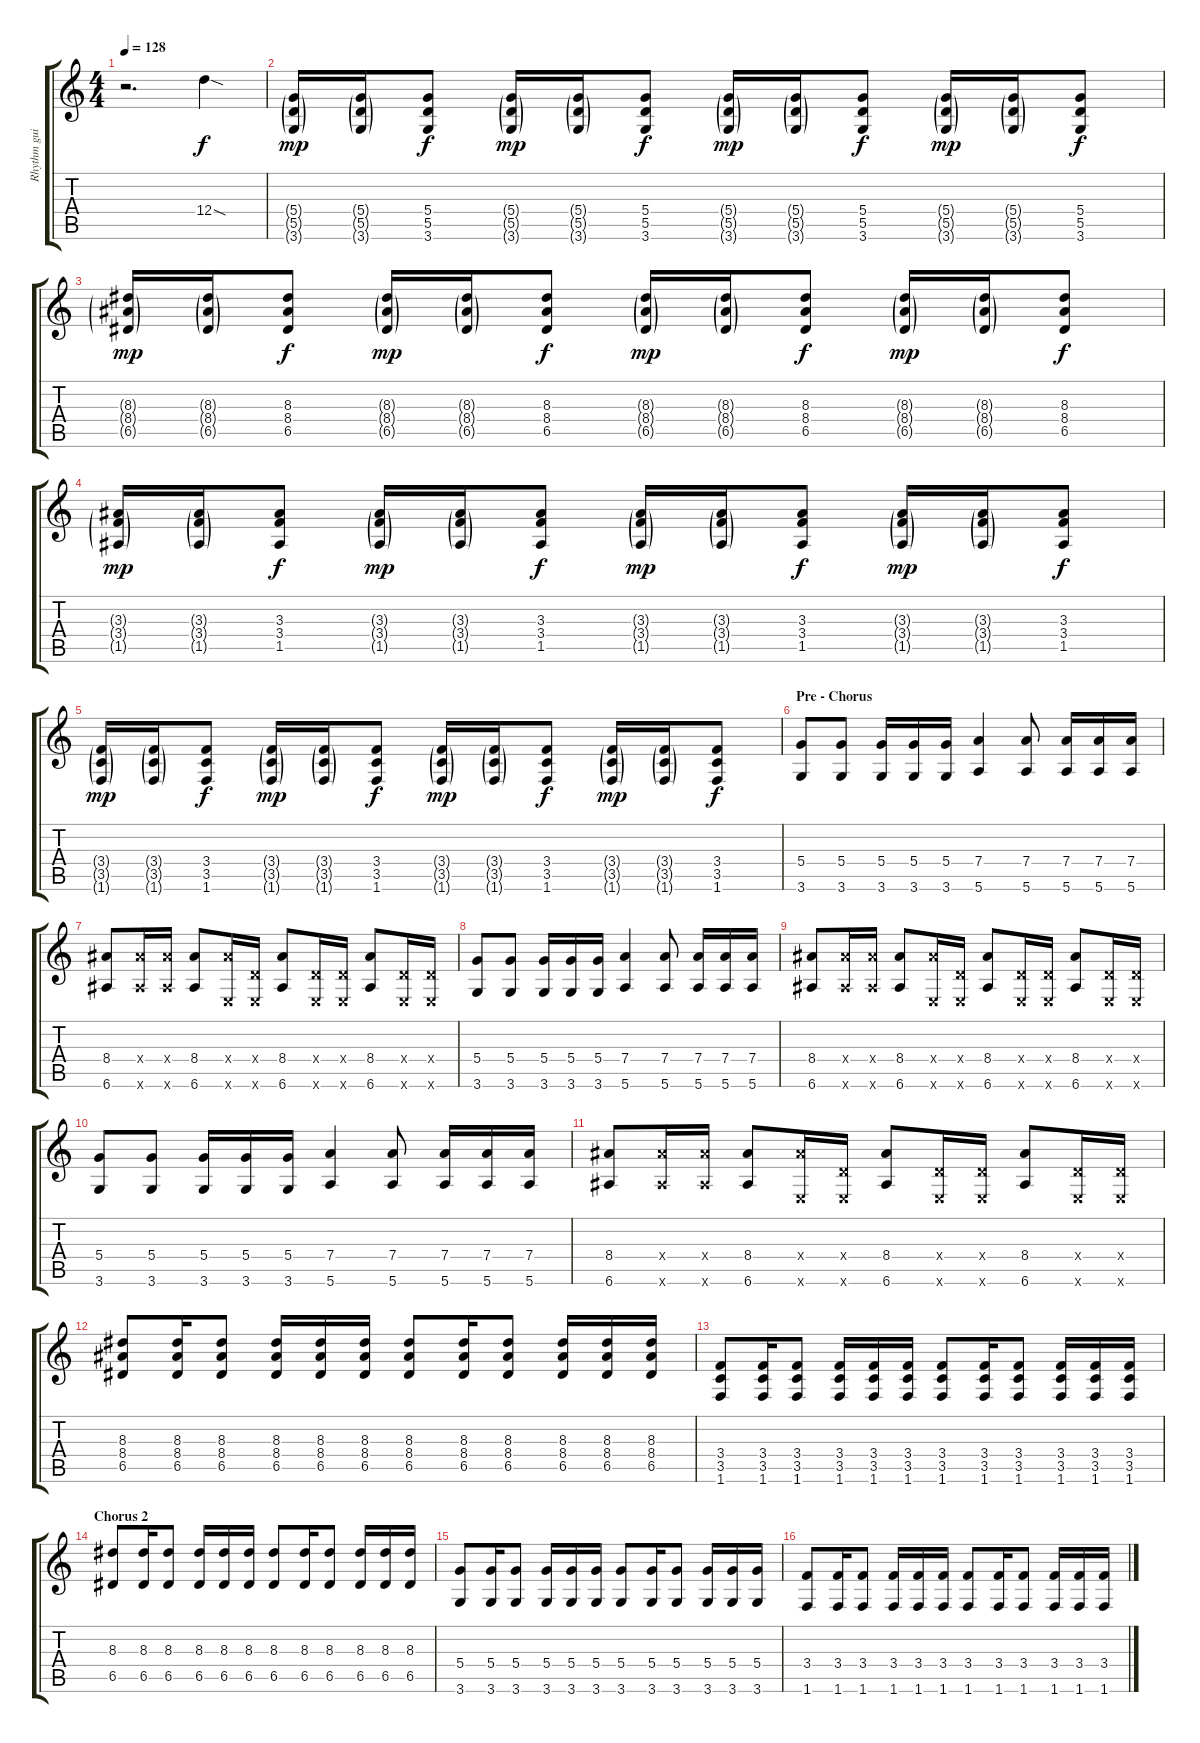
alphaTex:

\track ("Rhythm guitar" "Rhythm gui") {instrument distortionguitar}
\staff {score tabs}
\tuning (E4 B3 G3 D3 A2 E2) {hide}
\ts (4 4)
\tempo 128
\clef g2
\ks c
r.2{d dy f} 12.4{sod}.4 |
(5.4{g} 5.5{g} 3.6{g}).16{dy mp} (5.4{g} 5.5{g} 3.6{g}).16 (5.4 5.5 3.6).8{dy f} (5.4{g} 5.5{g} 3.6{g}).16{dy mp} (5.4{g} 5.5{g} 3.6{g}).16 (5.4 5.5 3.6).8{dy f} (5.4{g} 5.5{g} 3.6{g}).16{dy mp} (5.4{g} 5.5{g} 3.6{g}).16 (5.4 5.5 3.6).8{dy f} (5.4{g} 5.5{g} 3.6{g}).16{dy mp} (5.4{g} 5.5{g} 3.6{g}).16 (5.4 5.5 3.6).8{dy f} |
(8.3{g} 8.4{g} 6.5{g}).16{dy mp} (8.3{g} 8.4{g} 6.5{g}).16 (8.3 8.4 6.5).8{dy f} (8.3{g} 8.4{g} 6.5{g}).16{dy mp} (8.3{g} 8.4{g} 6.5{g}).16 (8.3 8.4 6.5).8{dy f} (8.3{g} 8.4{g} 6.5{g}).16{dy mp} (8.3{g} 8.4{g} 6.5{g}).16 (8.3 8.4 6.5).8{dy f} (8.3{g} 8.4{g} 6.5{g}).16{dy mp} (8.3{g} 8.4{g} 6.5{g}).16 (8.3 8.4 6.5).8{dy f} |
(3.3{g} 3.4{g} 1.5{g}).16{dy mp} (3.3{g} 3.4{g} 1.5{g}).16 (3.3 3.4 1.5).8{dy f} (3.3{g} 3.4{g} 1.5{g}).16{dy mp} (3.3{g} 3.4{g} 1.5{g}).16 (3.3 3.4 1.5).8{dy f} (3.3{g} 3.4{g} 1.5{g}).16{dy mp} (3.3{g} 3.4{g} 1.5{g}).16 (3.3 3.4 1.5).8{dy f} (3.3{g} 3.4{g} 1.5{g}).16{dy mp} (3.3{g} 3.4{g} 1.5{g}).16 (3.3 3.4 1.5).8{dy f} |
(3.4{g} 3.5{g} 1.6{g}).16{dy mp} (3.4{g} 3.5{g} 1.6{g}).16 (3.4 3.5 1.6).8{dy f} (3.4{g} 3.5{g} 1.6{g}).16{dy mp} (3.4{g} 3.5{g} 1.6{g}).16 (3.4 3.5 1.6).8{dy f} (3.4{g} 3.5{g} 1.6{g}).16{dy mp} (3.4{g} 3.5{g} 1.6{g}).16 (3.4 3.5 1.6).8{dy f} (3.4{g} 3.5{g} 1.6{g}).16{dy mp} (3.4{g} 3.5{g} 1.6{g}).16 (3.4 3.5 1.6).8{dy f} |
\section ("" "Pre - Chorus")
(5.4 3.6).8 (5.4 3.6).8 (5.4 3.6).16 (5.4 3.6).16 (5.4 3.6).16 (7.4 5.6).4 (7.4 5.6).8 (7.4 5.6).16 (7.4 5.6).16 (7.4 5.6).16 |
(8.4 6.6).8 (8.4{x} 6.6{x}).16 (8.4{x} 6.6{x}).16 (8.4 6.6).8 (8.4{x} 0.6{x}).16 (0.4{x} 0.6{x}).16 (8.4 6.6).8 (0.4{x} 0.6{x}).16 (0.4{x} 0.6{x}).16 (8.4 6.6).8 (0.4{x} 0.6{x}).16 (0.4{x} 0.6{x}).16 |
(5.4 3.6).8 (5.4 3.6).8 (5.4 3.6).16 (5.4 3.6).16 (5.4 3.6).16 (7.4 5.6).4 (7.4 5.6).8 (7.4 5.6).16 (7.4 5.6).16 (7.4 5.6).16 |
(8.4 6.6).8 (8.4{x} 6.6{x}).16 (8.4{x} 6.6{x}).16 (8.4 6.6).8 (8.4{x} 0.6{x}).16 (0.4{x} 0.6{x}).16 (8.4 6.6).8 (0.4{x} 0.6{x}).16 (0.4{x} 0.6{x}).16 (8.4 6.6).8 (0.4{x} 0.6{x}).16 (0.4{x} 0.6{x}).16 |
(5.4 3.6).8 (5.4 3.6).8 (5.4 3.6).16 (5.4 3.6).16 (5.4 3.6).16 (7.4 5.6).4 (7.4 5.6).8 (7.4 5.6).16 (7.4 5.6).16 (7.4 5.6).16 |
(8.4 6.6).8 (8.4{x} 6.6{x}).16 (8.4{x} 6.6{x}).16 (8.4 6.6).8 (8.4{x} 0.6{x}).16 (0.4{x} 0.6{x}).16 (8.4 6.6).8 (0.4{x} 0.6{x}).16 (0.4{x} 0.6{x}).16 (8.4 6.6).8 (0.4{x} 0.6{x}).16 (0.4{x} 0.6{x}).16 |
(8.3 8.4 6.5).8 (8.3 8.4 6.5).16 (8.3 8.4 6.5).8 (8.3 8.4 6.5).16 (8.3 8.4 6.5).16 (8.3 8.4 6.5).16 (8.3 8.4 6.5).8 (8.3 8.4 6.5).16 (8.3 8.4 6.5).8 (8.3 8.4 6.5).16 (8.3 8.4 6.5).16 (8.3 8.4 6.5).16 |
(3.4 3.5 1.6).8 (3.4 3.5 1.6).16 (3.4 3.5 1.6).8 (3.4 3.5 1.6).16 (3.4 3.5 1.6).16 (3.4 3.5 1.6).16 (3.4 3.5 1.6).8 (3.4 3.5 1.6).16 (3.4 3.5 1.6).8 (3.4 3.5 1.6).16 (3.4 3.5 1.6).16 (3.4 3.5 1.6).16 |
\section ("" "Chorus 2")
(8.3 6.5).8 (8.3 6.5).16 (8.3 6.5).8 (8.3 6.5).16 (8.3 6.5).16 (8.3 6.5).16 (8.3 6.5).8 (8.3 6.5).16 (8.3 6.5).8 (8.3 6.5).16 (8.3 6.5).16 (8.3 6.5).16 |
(5.4 3.6).8 (5.4 3.6).16 (5.4 3.6).8 (5.4 3.6).16 (5.4 3.6).16 (5.4 3.6).16 (5.4 3.6).8 (5.4 3.6).16 (5.4 3.6).8 (5.4 3.6).16 (5.4 3.6).16 (5.4 3.6).16 |
(3.4 1.6).8 (3.4 1.6).16 (3.4 1.6).8 (3.4 1.6).16 (3.4 1.6).16 (3.4 1.6).16 (3.4 1.6).8 (3.4 1.6).16 (3.4 1.6).8 (3.4 1.6).16 (3.4 1.6).16 (3.4 1.6).16
